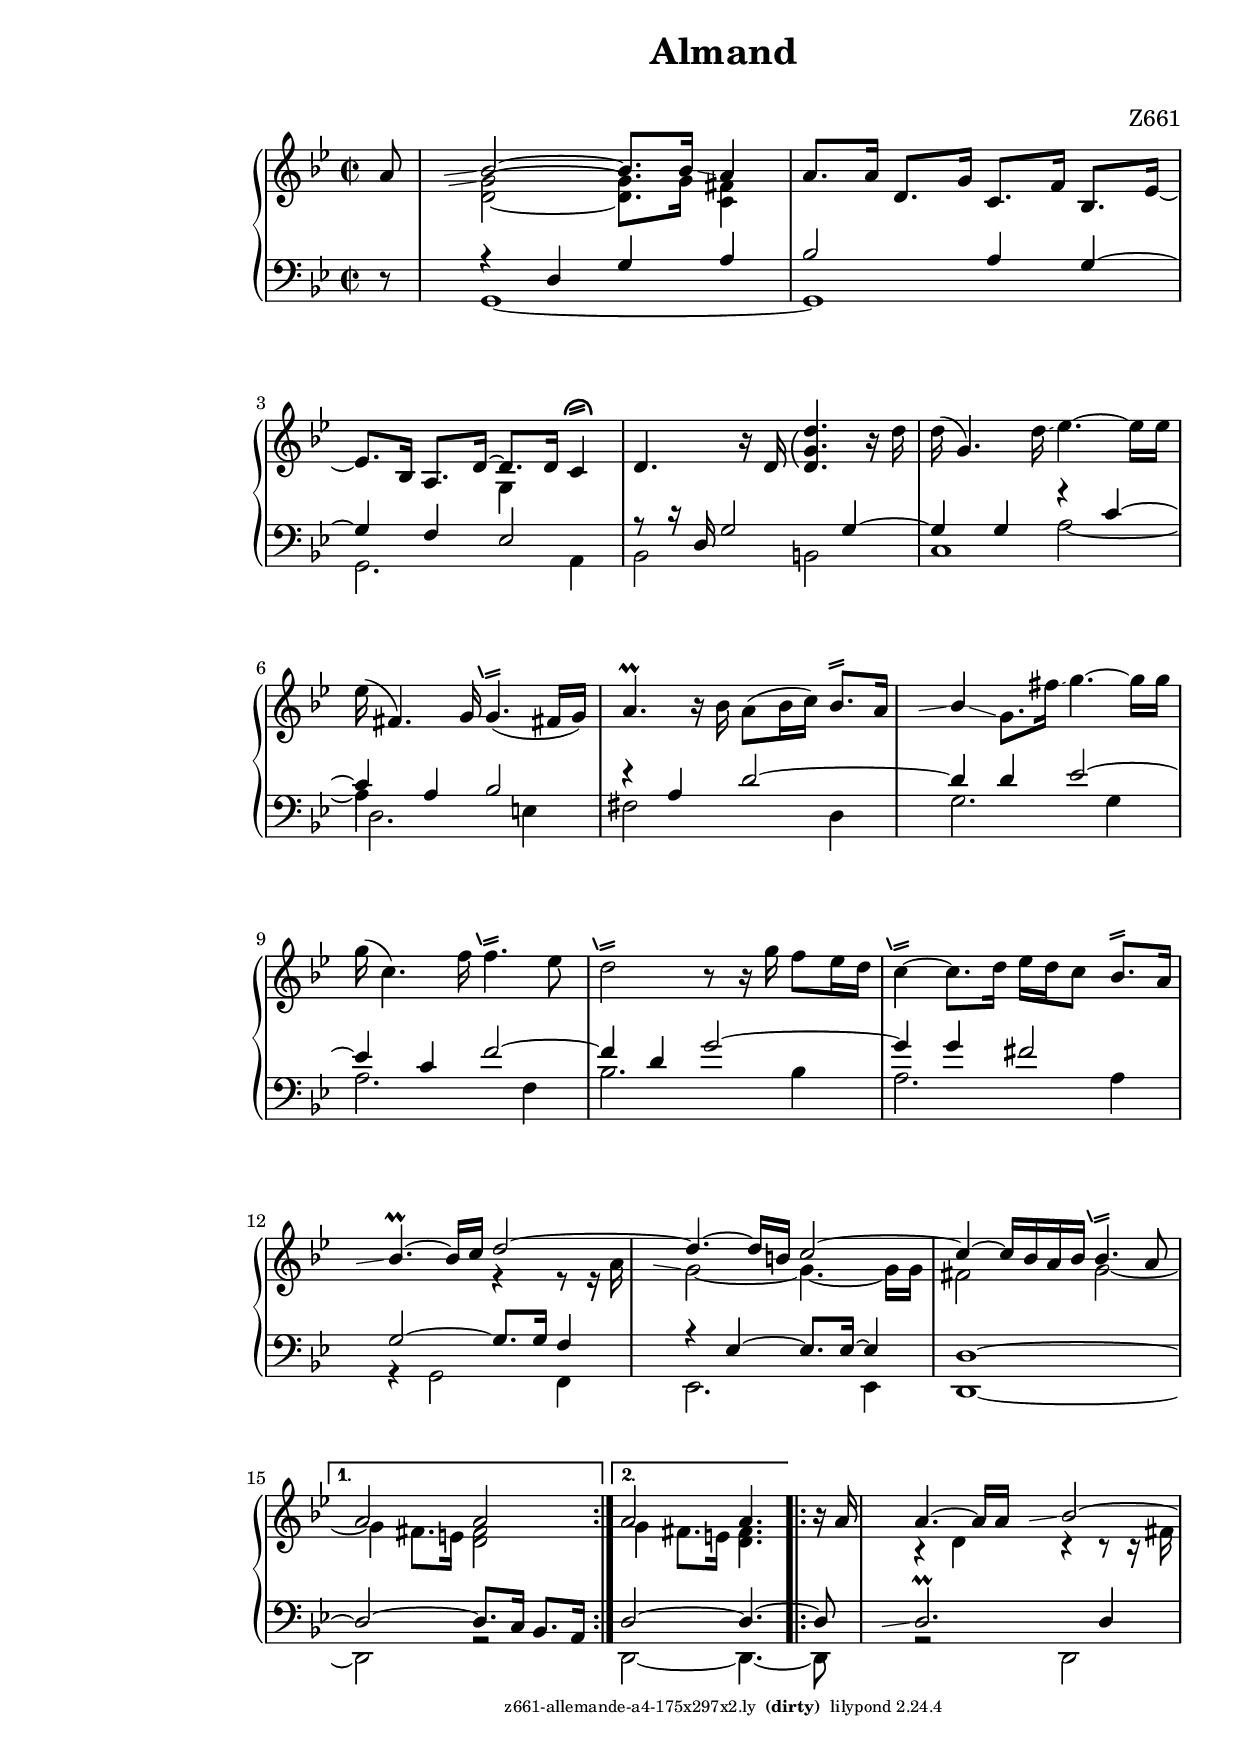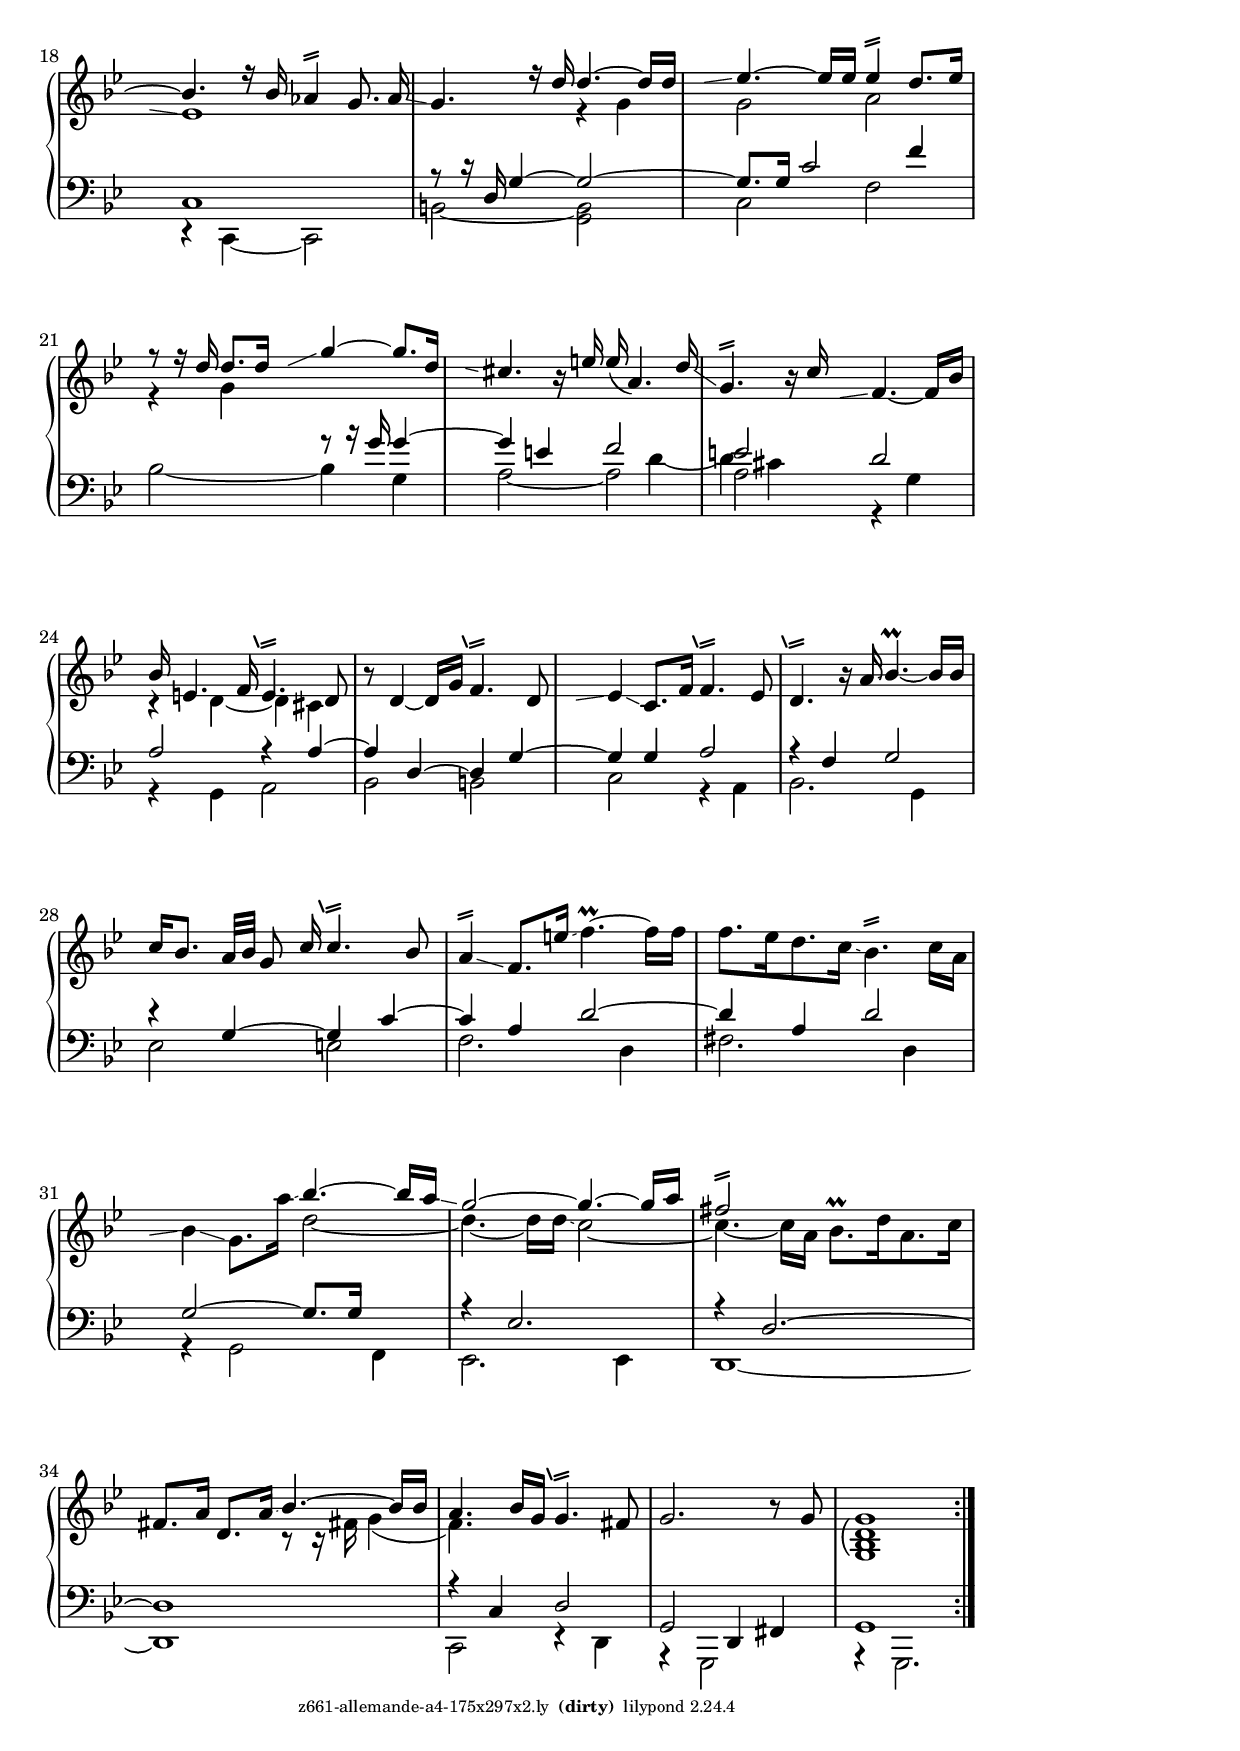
\version "2.18.2"

\include "../../include/general.ily"
\include "../../include/a4-175x297.ily"

breaks = {}

#(set-global-staff-size 20.0)
\paper { print-all-headers = ##t }
\version "2.18.2"

\version "2.18.2"

shake = \markup { \path #.2 #'(
    (moveto 0 0)
    (lineto 1.3 .4)
    (moveto 0 .4)
    (lineto 1.3 .8)
    ) }

plainShake = \markup { \path #.2 #'(
    (moveto 0 0)
    (lineto 1.3 .4)
    (moveto 0 .4)
    (lineto 1.3 .8)
    (moveto -0.3 0.1)
    (lineto -0.7 1.1)
    ) }

shakeTurned = \markup { \path #.25 #'(
    (moveto 0 0)
    (lineto 1.3 .4)
    (moveto 0 .4)
    (lineto 1.3 .8)
    (moveto -0.5 0)
    (curveto -0.5 1.5 2 2 2 0)
    ) }

repeatGliss = #(define-music-function (parser location grace)
  (ly:pitch?)
  #{
    % the next two lines ensure the glissando is long enough
    % to be visible
    \once \override Glissando.springs-and-rods
      = #ly:spanner::set-spacing-rods
    \once \override Glissando.minimum-length = #4.5
    \once \hideNotes
    \grace $grace \glissando
  #})



cstr = \change Staff = "right"
cstl = \change Staff = "left"

global = {
  \key g \minor
  \time 2/2
  \override Staff.NoteCollision #'merge-differently-dotted = ##t
  \set Timing.beamExceptions = #'( (end . (((1 . 16) . (4 4 4 4)))) )
}

rightUp = \relative c'' {
  \global
  
  \partial 8
  \repeat volta 2 {
    a8
    \repeatGliss a \voiceOne bes2 ~ bes8. bes16\glissando a4
    \oneVoice a8. a16 d,8. g16 c,8. f16 bes,8. ees16 ~
    ees8. bes16 \voiceOne a8. d16 ~ d8. d16 c4^\shakeTurned
    
    \oneVoice d4. r16 d \arpeggioParenthesis <d g d'>4.\arpeggio r16 d'
    d( g,4.) d'16\glissando ees4. ~ ees16 ees
    ees( fis,4.) g16 g4.(^\plainShake fis!16 g)
    
    a4.-\prall r16 bes a8( bes16 c) bes8.^\shake a16
    \repeatGliss a \once \stemUp bes4\glissando g8. fis'16\glissando g4. ~ g16 g
    g16( c,4.) f16 f4.^\plainShake  ees8
    
    d2^\plainShake r8 r16 g f8 ees16 d
    c4^\plainShake  ~ c8. d16 ees d c8 bes8.^\shake a16
    \repeatGliss a \voiceOne bes4.-\prall ~ bes16 c d2 ~
    
    d4. ~ d16 b c2 ~
    c4 ~ c16 bes a bes bes4.^\plainShake a8 
  } \alternative {
    { a2 a }
    { a2 a4. }
  }
  
  \partial 8
  \repeat volta 2 {
    \oneVoice r16 a
    \voiceOne a4. ~ a16 a \repeatGliss a bes2 ~ 
    bes4. r16 bes aes4^\shake g8.\noBeam aes16\glissando
    g4. r16 d' d4. ~ d16 d
    \repeatGliss d ees4. ~ ees16 ees ees4^\shake d8. ees16
    
    r8 r16 d d8. d16 \repeatGliss d g4 ~ g8. d16
    \oneVoice \stemUp \repeatGliss d cis4. 
    %\once \override Glissando.springs-and-rods = #ly:spanner::set-spacing-rods
    %\once \override Glissando.minimum-length = #5
    %\once \hideNotes
    %\grace d \glissando cis4
    
    r16 e e( a,4.) d16\glissando
    g,4.^\shake r16 c \repeatGliss e, f4. ~ f16 bes
    \stemNeutral \voiceOne bes e,4. f16 e4.^\plainShake d8
    
    \oneVoice r8 d4 ~ d16 g f4.^\plainShake d8
    \repeatGliss d ees4\glissando c8. f16 f4.^\plainShake ees8
    d4.^\plainShake r16 a'\glissando \stemUp bes4.-\prall ~ bes16 bes
    c bes8. a32[ bes] g8\noBeam c16 c4.^\plainShake bes8
    
    a4^\shake\glissando f8. e'16\glissando \oneVoice f4.-\prall ~ f16 f
    f8.[ ees16 d8. c16\glissando] bes4.^\shake c16 a
    \repeatGliss a bes4\glissando g8. a'16\glissando \voiceOne bes4. ~ bes16 a\glissando
    g2 ~ g4. ~ g16 a
    
    fis2^\shake s2
    fis,8. a16 d,8. a'16\glissando bes4. ~ bes16 bes
    a4. bes16 g g4.^\plainShake fis8
    \oneVoice g2. r8 g
    \arpeggioParenthesis <g, bes d g>1\arpeggio
  }
}

rightDown = \relative c' {
  \global
  
  \partial 8
  \repeat volta 2 {
    s8 \stemDown
    \repeatGliss f \stemDown <g d>2 ~ q8. g16 <c, fis>4
    s1 s2 g4 s
    
    s1*8 s2
    \voiceTwo r4 r8 r16 a'
    
    \repeatGliss a g2 ~ g4. ~ g16 g
    fis2 g ~
  } \alternative {
    { g4 fis8. e16 <d fis>2 }
    { g4 fis8. e16 <d fis>4. }
  }
  
  \partial 8
  \repeat volta 2 {
    s8
    r4 d r r8 r16 fis
    \repeatGliss f ees1
    s2 r4 g
    g2 a
    
    r4 g s2
    s2 \cstl \voiceFour s4 d ~ 
    d cis s2
    \cstr \voiceTwo r4 d4 ~ d cis
    
    s1 s1 s1 s1
    s1 s1 s2
    d'2 ~ 
    d4. ~ d16 d\glissando c2 ~
    
    c4. ~ c16 a bes8.[^\prall d16 a8. c16]
    s2 r8 r16 fis,! g4(
    f4.) s8 s2
    s1 
    s1
  }
}

leftUp = \relative c {
  \global
  
  \partial 8
  \repeat volta 2 {
    r8 \voiceOne 
    r4  d g a
    bes2 a4 g ~
    g f ees2
    
    r8 r16 d g2 g4 ~
    g g <<{ \voiceOne r4 c ~ c } 
      \new Voice { \voiceTwo a2 ~ a4 }>>
    a4 bes2
    
    r4 a d2 ~
    d4 d ees2 ~
    ees4 c f2 ~
    
    f4 d g2 ~ 
    g4 g fis2 
    g,2 ~ g8. g16 f4
    
    r4 ees ~ ees8. ees16 ~ ees4
    d1 ~
  } \alternative {
    { d2 ~ d8. c16 bes8. a16 }
    { d2 ~ d4. ~ }
  }
  
  \partial 8
  \repeat volta 2 {
    d8
    \repeatGliss c d2.-\prall d4
    c1
    r8 r16 d g4 ~ g2 ~
    g8. g16 c2 f4
    
    s2 r8 r16 g g4 ~
    g e f2
    e d
    a r4 a ~
    
    a d, ~ d g ~
    g g a2
    r4 f g2
    r4 g ~ g c ~
    
    c a d2 ~ 
    d4 a d2
    g,2 ~ g8. g16 s4
    r ees2.
    
    r4 d2. ~ 
    d1
    r4 c d2
    g, d4 fis
    g1
  }
}

leftDown = \relative c {
  \global
  
  \partial 8
  \repeat volta 2 {
    \voiceTwo s8 
    g1 ~ g g2. a4
    
    bes2 b 
    c1 \voiceFour \once \override NoteColumn.force-hshift = #1 d2. \voiceTwo e4
    
    fis2 s4 d
    g2. g4
    a2. f4
    
    bes2. bes4
    a2. a4
    r4 g,2 f4
    
    ees2. ees4
    d1 ~ 
  } \alternative {
    { d2 r2 }
    { d2 ~ d4. ~}
  }
  
  \partial 8
  \repeat volta 2 {
    d8
    r2 d
    r4 c ~ c2
    b' ~ <g b>
    c f
    
    bes ~ bes4 g
    a2 ~ a
    a r4 g
    r g, a2
    
    bes b
    c r4 a
    bes2. g4
    ees'2 e
    
    f2. d4
    fis2. d4
    r4 g,2 f4
    ees2. ees4
    
    d1 ~
    d
    c2 r4 d 
    r g,2 s4
    r g2.
  }
}

\score {
  \header {
    title = "Almand"
    opus = "Z661"
  }

  \new PianoStaff <<
    \new Staff = "right" {
      << 
        \breaks
        \new Voice { \rightUp }
        \new Voice { \rightDown }
      >>
    }
    \new Staff = "left" { 
      <<
        \breaks 
        \new Voice { \clef bass \leftUp }
        \new Voice { \leftDown }
      >>
    }
  >>
  \layout { indent = 0 }
}

